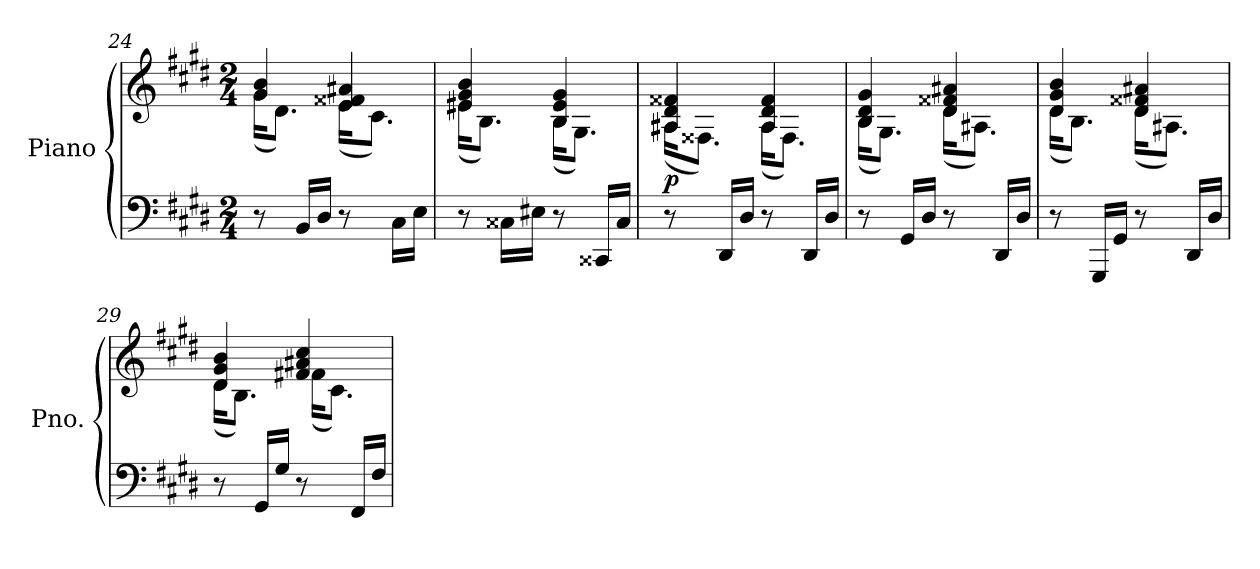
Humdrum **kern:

**kern	**kern	**dynam
*part1	*part1	*part1
*staff2	*staff1	*staff1/2
*I"Piano	*	*
*I'Pno.	*	*
*clefF4	*clefG2	*
*k[f#c#g#d#]	*k[f#c#g#d#]	*
*M2/4	*M2/4	*
=24	=24	=24
*	*^	*
8r	4g#/ 4b/	(16g#\KL	.
.	.	8.d#\J)	.
16BB/LL	.	.	.
16D#/JJ	.	.	.
8r	4e/ 4f##X/ 4a#X/	(16e\KL	.
.	.	8.c#\J)	.
16C#\LL	.	.	.
16E\JJ	.	.	.
=25	=25	=25	=25
8r	4e#X/ 4g#/ 4b/	(16e#\KL	.
.	.	8.B\J)	.
16C##X\LL	.	.	.
16E#X\JJ	.	.	.
8r	4B/ 4e#/ 4g#/	(16B\KL	.
.	.	8.G#\J)	.
16CC##X/LL	.	.	.
16C##/JJ	.	.	.
!!LO:LB:g=z	!!
=26	=26	=26	=26
!	!	!	!LO:DY:b
8r	4A#X/ 4d#/ 4f##X/	(16A#\KL	p
.	.	8.F##X\J)	.
16DD#/LL	.	.	.
16D#/JJ	.	.	.
8r	4A#/ 4d#/ 4f##/	(16A#\KL	.
.	.	8.F##\J)	.
16DD#/LL	.	.	.
16D#/JJ	.	.	.
=27	=27	=27	=27
8r	4B/ 4d#/ 4g#/	(16B\KL	.
.	.	8.G#\J)	.
16GG#/LL	.	.	.
16D#/JJ	.	.	.
8r	4d#/ 4f##X/ 4a#X/	(16d#\KL	.
.	.	8.A#X\J)	.
16DD#/LL	.	.	.
16D#/JJ	.	.	.
=28	=28	=28	=28
!	!	!	!LO:DY:a=2
8r	4d#/ 4g#/ 4b/	(16d#\KL	other-dynamics
.	.	8.B\J)	.
16GGG#/LL	.	.	.
16GG#/JJ	.	.	.
8r	4d#/ 4f##X/ 4a#X/	(16d#\KL	.
.	.	8.A#X\J)	.
16DD#/LL	.	.	.
16D#/JJ	.	.	.
=29	=29	=29	=29
8r	4d#/ 4g#/ 4b/	(16d#\KL	.
.	.	8.B\J)	.
16GG#/LL	.	.	.
16G#/JJ	.	.	.
8r	4f#X/ 4a#X/ 4cc#/	(16f#\KL	.
.	.	8.c#\J)	.
16FF#/LL	.	.	.
16F#/JJ	.	.	.
*	*v	*v	*
=	=	=
*-	*-	*-
